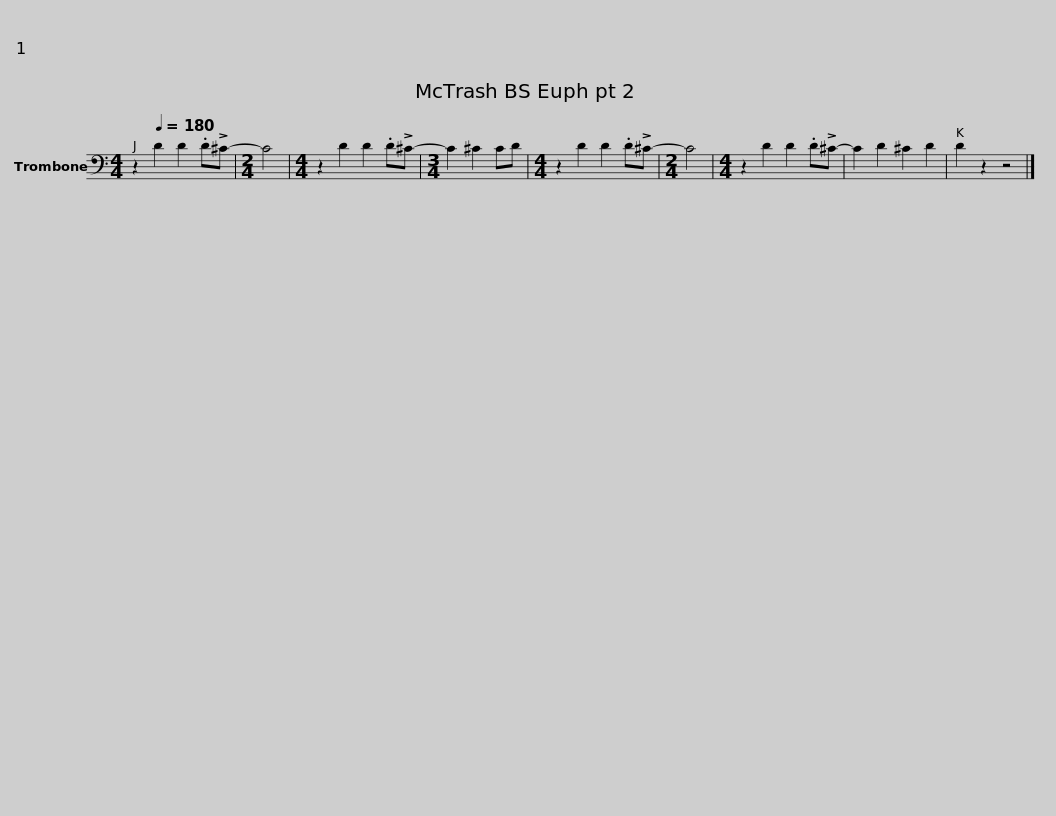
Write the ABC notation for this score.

X:1
L:1/8
M:4/4
I:linebreak $
K:C
V:1 bass
V:1
 z2[Q:1/4=180] D2 D2 .D!>!^C- |[M:2/4] C4 |[M:4/4] z2 D2 D2 .D!>!^C- |[M:3/4] C2 ^C2 CD |[M:4/4] z2 D2 D2 .D!>!^C- | %5
[M:2/4] C4 |[M:4/4] z2 D2 D2 .D!>!^C- |$ C2 D2 ^C2 D2 | D2 z2 z4 |] %9
